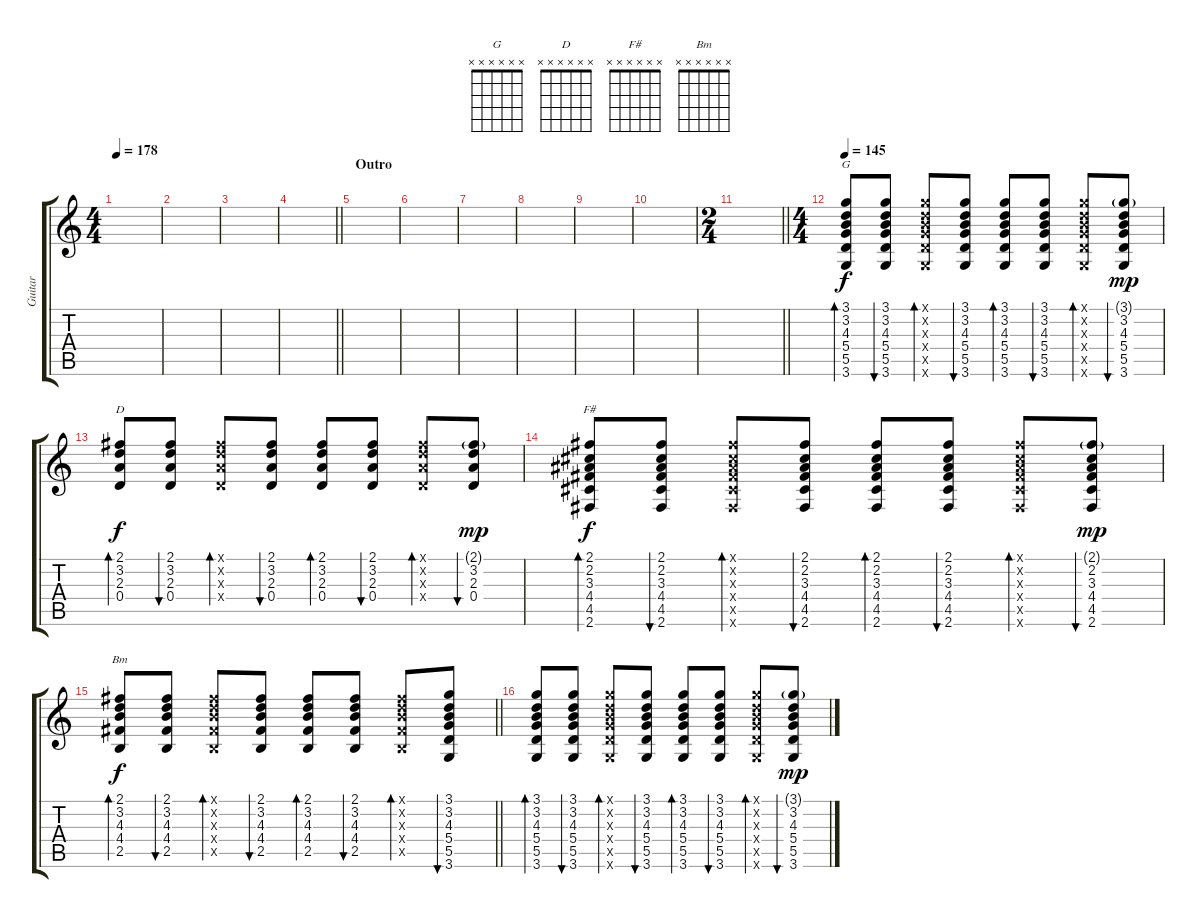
\track ("Guitar" "Guitar") {instrument acousticguitarsteel}
\staff {score tabs}
\tuning (E4 B3 G3 D3 A2 E2) {hide}
\chord ("G" x x x x x x)
\chord ("D" x x x x x x)
\chord ("F#" x x x x x x)
\chord ("Bm" x x x x x x)
\ts (4 4)
\tempo 178
\clef g2
\ks c
|
|
|
\barLineRight lightlight
|
\section ("" "Outro")
|
|
|
|
|
|
\ts (2 4)
\barLineRight lightlight
|
\ts (4 4)
\tempo 145
(3.1 3.2 4.3 5.4 5.5 3.6).8{bd 30 ch "G" volume 11} (3.1 3.2 4.3 5.4 5.5 3.6).8{bu 30} (3.1{x} 3.2{x} 4.3{x} 5.4{x} 5.5{x} 3.6{x}).8{bd 30} (3.1 3.2 4.3 5.4 5.5 3.6).8{bu 30} (3.1 3.2 4.3 5.4 5.5 3.6).8{bd 30} (3.1 3.2 4.3 5.4 5.5 3.6).8{bu 30} (3.1{x} 3.2{x} 4.3{x} 5.4{x} 5.5{x} 3.6{x}).8{bd 30} (3.1{g} 3.2 4.3 5.4 5.5 3.6).8{bu 30 dy mp} |
(2.1 3.2 2.3 0.4).8{bd 30 ch "D" dy f} (2.1 3.2 2.3 0.4).8{bu 30} (2.1{x} 3.2{x} 2.3{x} 0.4{x}).8{bd 30} (2.1 3.2 2.3 0.4).8{bu 30} (2.1 3.2 2.3 0.4).8{bd 30} (2.1 3.2 2.3 0.4).8{bu 30} (2.1{x} 3.2{x} 2.3{x} 0.4{x}).8{bd 30} (2.1{g} 3.2 2.3 0.4).8{bu 30 dy mp} |
(2.1 2.2 3.3 4.4 4.5 2.6).8{bd 30 ch "F#" dy f} (2.1 2.2 3.3 4.4 4.5 2.6).8{bu 30} (2.1{x} 2.2{x} 3.3{x} 4.4{x} 4.5{x} 2.6{x}).8{bd 30} (2.1 2.2 3.3 4.4 4.5 2.6).8{bu 30} (2.1 2.2 3.3 4.4 4.5 2.6).8{bd 30} (2.1 2.2 3.3 4.4 4.5 2.6).8{bu 30} (2.1{x} 2.2{x} 3.3{x} 4.4{x} 4.5{x} 2.6{x}).8{bd 30} (2.1{g} 2.2 3.3 4.4 4.5 2.6).8{bu 30 dy mp} |
\barLineRight lightlight
(2.1 3.2 4.3 4.4 2.5).8{bd 30 ch "Bm" dy f} (2.1 3.2 4.3 4.4 2.5).8{bu 30} (2.1{x} 3.2{x} 4.3{x} 4.4{x} 2.5{x}).8{bd 30} (2.1 3.2 4.3 4.4 2.5).8{bu 30} (2.1 3.2 4.3 4.4 2.5).8{bd 30} (2.1 3.2 4.3 4.4 2.5).8{bu 30} (2.1{x} 3.2{x} 4.3{x} 4.4{x} 2.5{x}).8{bd 30} (3.1 3.2 4.3 5.4 5.5 3.6).8{bu 30} |
(3.1 3.2 4.3 5.4 5.5 3.6).8{bd 30} (3.1 3.2 4.3 5.4 5.5 3.6).8{bu 30} (3.1{x} 3.2{x} 4.3{x} 5.4{x} 5.5{x} 3.6{x}).8{bd 30} (3.1 3.2 4.3 5.4 5.5 3.6).8{bu 30} (3.1 3.2 4.3 5.4 5.5 3.6).8{bd 30} (3.1 3.2 4.3 5.4 5.5 3.6).8{bu 30} (3.1{x} 3.2{x} 4.3{x} 5.4{x} 5.5{x} 3.6{x}).8{bd 30} (3.1{g} 3.2 4.3 5.4 5.5 3.6).8{bu 30 dy mp}
